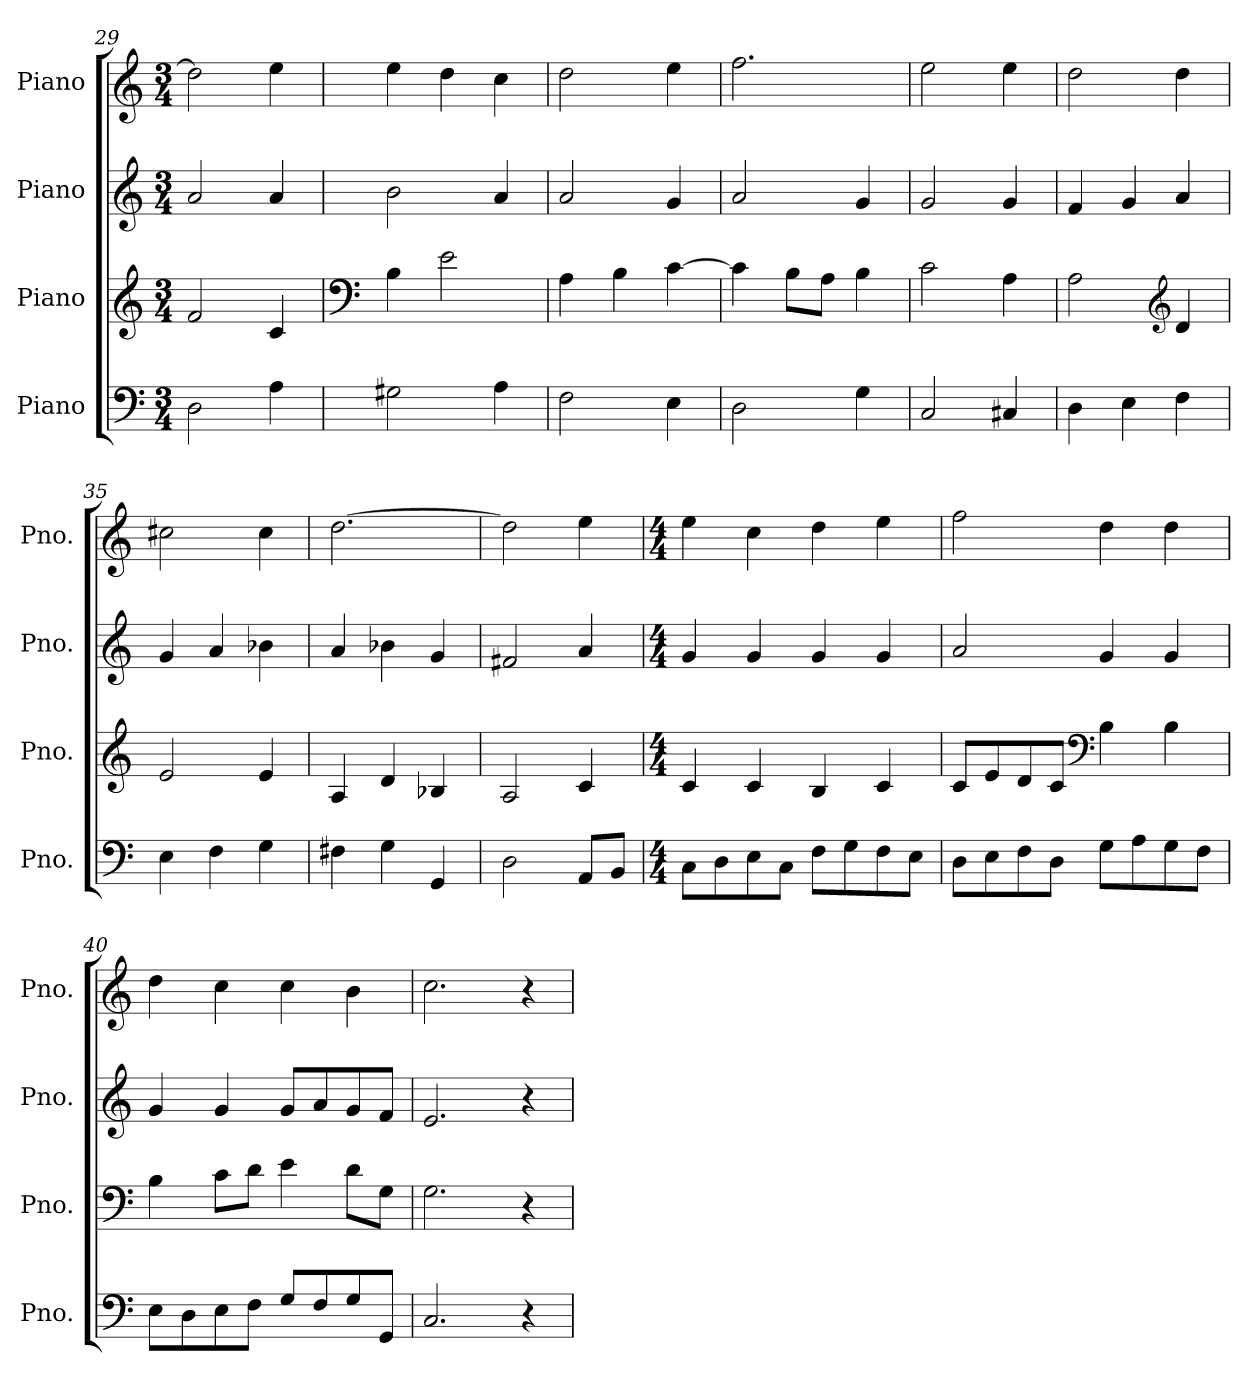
**kern	**kern	**kern	**kern
*part4	*part3	*part2	*part1
*staff4	*staff3	*staff2	*staff1
*I"Piano	*I"Piano	*I"Piano	*I"Piano
*I'Pno.	*I'Pno.	*I'Pno.	*I'Pno.
*clefF4	*clefG2	*clefG2	*clefG2
*k[]	*k[]	*k[]	*k[]
*M3/4	*M3/4	*M3/4	*M3/4
=29	=29	=29	=29
2D\	2f/	2a/	2dd\]
4A\	4c/	4a/	4ee\
=30	=30	=30	=30
*	*clefF4	*	*
2G#X\	4B\	2b\	4ee\
.	2e\	.	4dd\
4A\	.	4a/	4cc\
=31	=31	=31	=31
2F\	4A\	2a/	2dd\
.	4B\	.	.
4E\	[4c\	4g/	4ee\
!!LO:LB:g=z
=32	=32	=32	=32
2D\	4c\]	2a/	2.ff\
.	8B\L	.	.
.	8A\J	.	.
4G\	4B\	4g/	.
=33	=33	=33	=33
2C/	2c\	2g/	2ee\
4C#X/	4A\	4g/	4ee\
=34	=34	=34	=34
4D\	2A\	4f/	2dd\
4E\	.	4g/	.
*	*clefG2	*	*
4F\	4d/	4a/	4dd\
=35	=35	=35	=35
4E\	2e/	4g/	2cc#X\
4F\	.	4a/	.
4G\	4e/	4b-X\	4cc#\
=36	=36	=36	=36
4F#X\	4A/	4a/	[2.dd\
4G\	4d/	4b-X\	.
4GG/	4B-X/	4g/	.
=37	=37	=37	=37
2D\	2A/	2f#X/	2dd\]
8AA/L	4c/	4a/	4ee\
8BB/J	.	.	.
=38	=38	=38	=38
*M4/4	*M4/4	*M4/4	*M4/4
8C\L	4c/	4g/	4ee\
8D\	.	.	.
8E\	4c/	4g/	4cc\
8C\J	.	.	.
8F\L	4B/	4g/	4dd\
8G\	.	.	.
8F\	4c/	4g/	4ee\
8E\J	.	.	.
!!LO:PB:g=z
=39	=39	=39	=39
8D\L	8c/L	2a/	2ff\
8E\	8e/	.	.
8F\	8d/	.	.
8D\J	8c/J	.	.
*	*clefF4	*	*
8G\L	4B\	4g/	4dd\
8A\	.	.	.
8G\	4B\	4g/	4dd\
8F\J	.	.	.
=40	=40	=40	=40
8E\L	4B\	4g/	4dd\
8D\	.	.	.
8E\	8c\L	4g/	4cc\
8F\J	8d\J	.	.
8G/L	4e\	8g/L	4cc\
8F/	.	8a/	.
8G/	8d\L	8g/	4b\
8GG/J	8G\J	8f/J	.
=41	=41	=41	=41
2.C/	2.G\	2.e/	2.cc\
4r	4r	4r	4r
=	=	=	=
*-	*-	*-	*-
